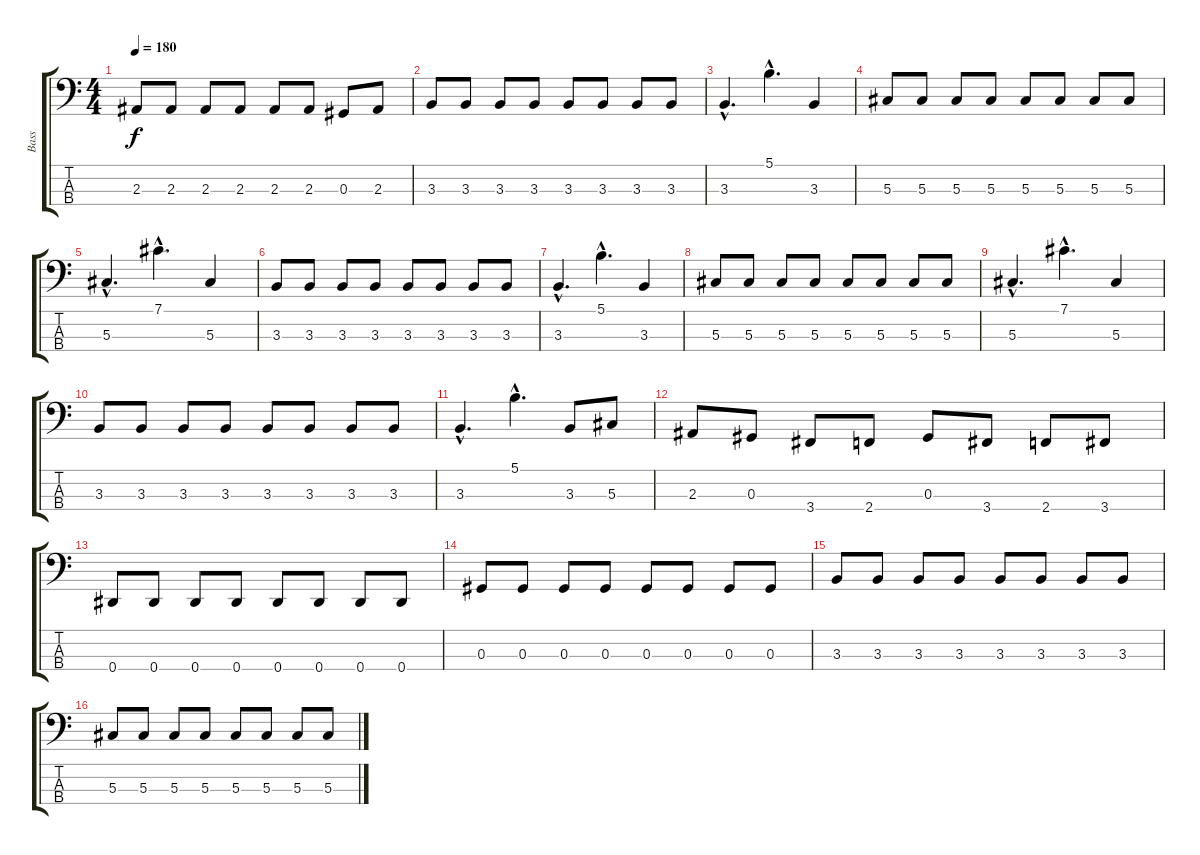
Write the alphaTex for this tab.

\track ("Bass" "Bass") {instrument electricbasspick}
\staff {score tabs}
\tuning (Gb2 Db2 Ab1 Eb1) {hide}
\ts (4 4)
\tempo 180
\clef f4
\ks c
2.3.8{dy f} 2.3.8 2.3.8 2.3.8 2.3.8 2.3.8 0.3.8 2.3.8 |
3.3.8 3.3.8 3.3.8 3.3.8 3.3.8 3.3.8 3.3.8 3.3.8 |
3.3{hac}.4{d} 5.1{hac}.4{d} 3.3.4 |
5.3.8 5.3.8 5.3.8 5.3.8 5.3.8 5.3.8 5.3.8 5.3.8 |
5.3{hac}.4{d} 7.1{hac}.4{d} 5.3.4 |
3.3.8 3.3.8 3.3.8 3.3.8 3.3.8 3.3.8 3.3.8 3.3.8 |
3.3{hac}.4{d} 5.1{hac}.4{d} 3.3.4 |
5.3.8 5.3.8 5.3.8 5.3.8 5.3.8 5.3.8 5.3.8 5.3.8 |
5.3{hac}.4{d} 7.1{hac}.4{d} 5.3.4 |
3.3.8 3.3.8 3.3.8 3.3.8 3.3.8 3.3.8 3.3.8 3.3.8 |
3.3{hac}.4{d} 5.1{hac}.4{d} 3.3.8 5.3.8 |
2.3.8 0.3.8 3.4.8 2.4.8 0.3.8 3.4.8 2.4.8 3.4.8 |
0.4.8 0.4.8 0.4.8 0.4.8 0.4.8 0.4.8 0.4.8 0.4.8 |
0.3.8 0.3.8 0.3.8 0.3.8 0.3.8 0.3.8 0.3.8 0.3.8 |
3.3.8 3.3.8 3.3.8 3.3.8 3.3.8 3.3.8 3.3.8 3.3.8 |
5.3.8 5.3.8 5.3.8 5.3.8 5.3.8 5.3.8 5.3.8 5.3.8
